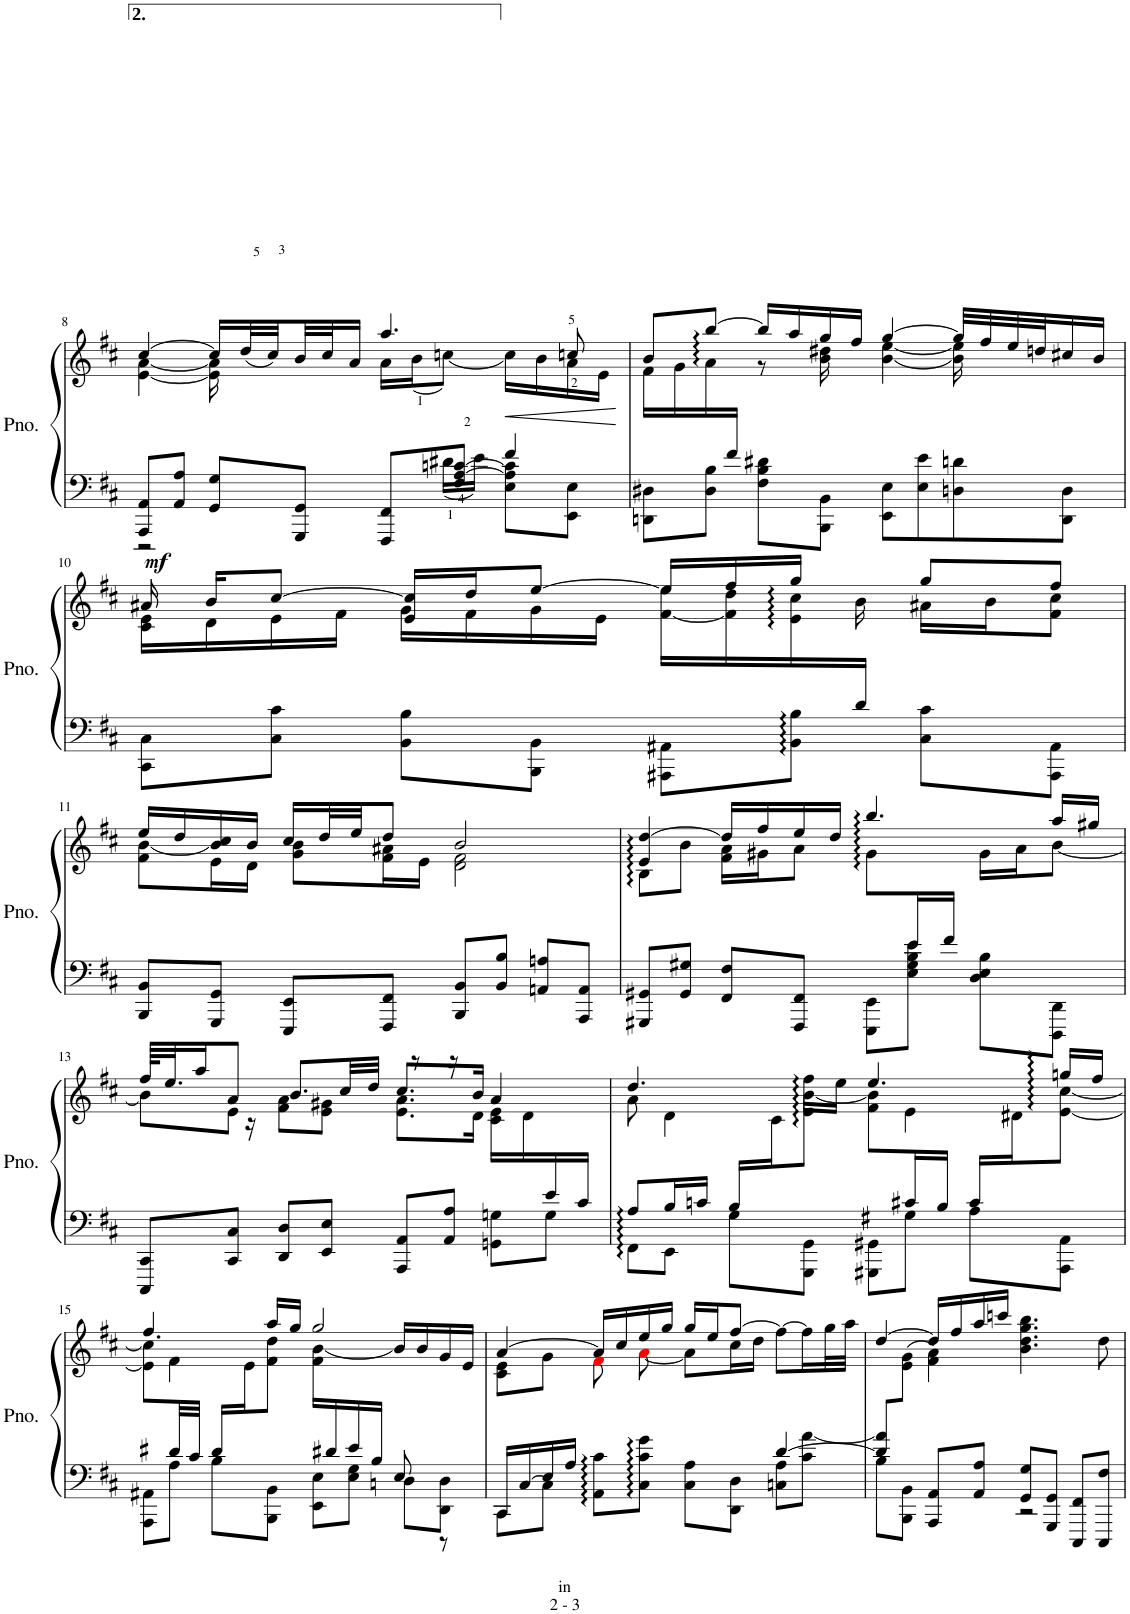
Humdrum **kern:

**kern	**kern	**dynam
*part1	*part1	*part1
*staff2	*staff1	*staff1/2
*I"Piano	*	*
*I'Pno.	*	*
!!LO:PB:g=z
*clefF4	*clefG2	*
*k[f#c#]	*k[f#c#]	*
*M4/4	*M4/4	*
*met(c)	*met(c)	*
=8	=8	=8
*^	*^	*
!	!	!	!	!LO:DY:b=2
8AAA/ 8AA/L	2r	[4cc#/	[4e\ [4a\	mf
8AA/ 8A/J	.	.	.	.
8GG/ 8G/L	.	16cc#/LL]	16e\] 16a\]	.
.	.	(32dd/L	8.ryy	.
.	.	32cc#/)	.	.
8GGG/ 8GG/J	.	32b/	.	.
.	.	32cc#/J	.	.
.	.	16a/JJ	.	.
8FFF#/ 8FF#/L	8ryy	4.aa/	16a\LL	.
.	.	.	(16b<\J	.
8F#/ [8A/ [8cn/J	16d#X\LL	.	[8ccn\J)	.
.	16e\JJ	.	.	.
8E\ 8A\] 8c\]L	4f#/	.	16cc\LL]	.
.	.	.	16b\	.
8EE\ 8E\J	.	8ccn/	16a\	.
.	.	.	16e\JJ	.
=9	=9	=9	=9	=9
8.ryy	8DDn\ 8D#X\L	8b/L	16f#\LL	.
.	.	.	16g\	.
.	8D#\ 8B\J	[8bb/J	16a\	.
16f#/JJ	.	.	16ryy	.
2.ryy	8F#\ 8B\ 8d#X\L	16bb/LL]	8r	.
.	.	16aa/	.	.
.	8BBB\ 8BB\J	16gg/	16b\ 16dd#X\	.
.	.	16ff#/JJ	16ryy	.
.	8EE\ 8E\L	[4gg/	[4b\ [4ee\	.
.	8E\ 8e\	.	.	.
.	8Dn\ 8dn\	32gg/LLL]	16b\] 16ee\]	.
.	.	32ff#/	.	.
.	.	32ee/	8.ryy	.
.	.	32ddn/J	.	.
.	8DD\ 8D\J	16cc#X/	.	.
.	.	16b/JJ	.	.
!!LO:LB:g=z
=10	=10	=10	=10	=10
*	*	*	*^	*
8.ryy	8CC#\ 8C#\L	16ryy	16c#\ 16e\LL	16a#X/	.
.	.	16b/KL	16d\	2...ryy	.
.	8C#\ 8c#\J	[8cc#/J	16e\	.	.
.	.	.	16f#\JJ	.	.
.	8BB\ 8B\L	16e/ 16cc#/]LL	16g\LL	.	.
.	.	16dd/J	16f#\	.	.
.	8BBB\ 8BB\J	[8ee/J	16g\	.	.
.	.	.	16e\JJ	.	.
.	8AAA#X\ 8AA#X\L	[16f#\ 16ee\]LL	16ee/LL	.	.
.	.	16f#\] 16dd\	16ff#/	.	.
.	8BB\: 8B\:J	16e\ 16cc#\	16gg/JJ	.	.
16d/JJ	.	16ryy	16b\	.	.
4ryy	8C#\ 8c#\L	8gg/L	16a#X\LL	.	.
.	.	.	16b\J	.	.
.	8AAA#\ 8AA#\J	8ff#/J	8f#\ 8cc#\J	.	.
*v	*v	*	*	*	*
*	*	*v	*v	*
!!LO:LB:g=z
=11	=11	=11	=11
8BBB/ 8BB/L	16ee/LL	8f#\ [8b\L	.
.	16dd/	.	.
8GGG/ 8GG/J	16b/] 16cc#/	16e\L	.
.	16b/JJ	16d\JJ	.
8EEE/ 8EE/L	16cc#/LL	8g\ 8b\L	.
.	32dd/L	.	.
.	32ee/JJ	.	.
8FFF#/ 8FF#/J	8dd/J	16f#\ 16a#X\L	.
.	.	16e\JJ	.
8BBB/ 8BB/L	2b/	2d\ 2f#\	.
8BB/ 8B/J	.	.	.
8AAn/ 8An/L	.	.	.
8AAA/ 8AA/J	.	.	.
=12	=12	=12	=12
*^	*	*	*
8ryy	8GGG#X/ 8GG#X/L	4e/ [4dd/	8B\L	.
.	8GG#/ 8G#X/J	.	8b\J	.
.	8FF#/ 8F#/L	16dd/LL]	16f#\ 16a\LL	.
.	.	16ff#/	16g#X\J	.
.	8FFF#/ 8FF#/J	16ee/	8a\J	.
.	.	16dd/JJ	.	.
.	8EEE\ 8EE\L	4.bb/	8g#\L	.
16e/L	8E\ 8G#\ 8B\ 8e\J	.	8ryy	.
16f#/JJ	.	.	.	.
4ryy	8D\ 8E\ 8B\L	.	16g#\LL	.
.	.	.	16a\J	.
.	8DDD\ 8DD\J	16aa/LL	[8b\J	.
.	.	16gg#X/JJ	.	.
!!LO:LB:g=z
=13	=13	=13	=13	=13
*	*	*	*^	*
2..ryy	8CCC#/ 8CC#/L	64ff#/KLLL	8b\L]	8.ryy	.
.	.	32.ee/J	.	.	.
.	.	16aa/J	.	.	.
.	8CC#/ 8C#/J	8a/J	8e\J	.	.
.	.	.	.	16r	.
.	8DD/ 8D/L	64ryy	8f#\ 8a\L	8.b/L	.
.	.	8.ryy	.	.	.
.	8EE/ 8E/J	.	8e\ 8g#X\J	.	.
.	.	.	.	32cc#/LL	.
.	.	32ryy	.	.	.
.	.	.	.	32dd/JJJ	.
.	.	32ryy	.	.	.
.	8AAA/ 8AA/L	.	8.e\ 8.a\L	8.cc#/L	.
.	.	8r	.	.	.
.	8AA/ 8A/J	.	.	.	.
.	.	16r	.	.	.
.	.	.	16d\Jk	16b/Jk	.
.	.	64ryy	.	.	.
.	.	32ryy	.	.	.
.	8GGn\ 8Gn\L	4a/	16c#\ 16e\LL	4ryy	.
.	.	.	16d\	.	.
16e/	8G\J	.	8ryy	.	.
16c#/JJ	.	.	.	.	.
=14	=14	=14	=14	=14	=14
*	*^	*	*	*^	*
8ryy	8A/L	8FF#\L	4.dd/	8a\	8ryy	16ryy	.
*	*	*	*	*v	*v	*v	*
.	16B/L	8EE\J	.	4d\	.
.	16cn/JJ	.	.	.	.
.	16B/LL	8G\L	.	.	.
*	*	*	*^	*^	*
.	8.ryy	.	.	.	16ryy@	16c#\J	.
.	.	8GGG\ 8GG\J	16ff#\LL	8ryy	16ryy@	8e\ [8b\J	.
.	.	.	16ee\JJ	.	16ryy@	.	.
.	8GGG#X\ 8GG#X\L	2ryy	4.ee/	8f#\ 8b\]L	8ryy@	2ryy	.
16c#X/L	8G#X\J	.	.	8.ryy	4e\	.	.
16B/JJ	.	.	.	.	.	.	.
16c#/LL	8A\L	.	.	.	.	.	.
8.ryy	.	.	.	16d#X\J	.	.	.
.	8AAA\ 8AA\J	.	16ggn/LL	[8e\ [8cc#\J	8ryy	.	.
.	.	.	16ff#/JJ	.	.	.	.
!!LO:LB:g=z	!!	!!	!!
=15	=15	=15	=15	=15	=15	=15	=15
*	*	*^	*	*	*	*	*
4ryy	8ryy	8AAA\ 8AA#X\L	2.ryy	4ryy	8e\] 8cc#\]L	8ryy	4.ff#/	.
.	32d/LL	8A#X\J	.	.	2..ryy	4f#\	.	.
.	32c#/JJJ	.	.	.	.	.	.	.
.	2ryy	.	.	.	.	.	.	.
16d/LL	.	8B\L	.	16ryy	.	.	.	.
4ryy	.	.	.	16e\J	.	.	.	.
.	.	8BBB\ 8BB\J	.	8f#\ 8dd\J	.	2ryy	16aa/LL	.
.	.	.	.	.	.	.	16gg/JJ	.
.	.	8EE\ 8E\L	.	16f#\ [16b\LL	.	.	2gg/	.
16d#X/	.	.	.	8.ryy	.	.	.	.
16e/	.	8E\ 8G\J	.	.	.	.	.	.
16B/JJ	4ryy	.	.	.	.	.	.	.
4ryy	.	8Dn\L	8E/	16b/LL]	.	.	.	.
.	.	.	.	16b/	.	.	.	.
.	.	8DD\ 8D\J	8r	16g/	.	8ryy	.	.
.	16ryy	.	.	16e/JJ	.	.	.	.
*	*v	*v	*v	*	*	*	*	*
*	*	*	*	*v	*v	*
=16	=16	=16	=16	=16	=16
8CC#\L	16CC#/LL	[4a/	8c#\ 8e\L	4.ryy	.
.	[16C#/	.	.	.	.
8C#\J]	16E/	.	8g\J	.	.
.	16A/JJ	.	.	.	.
8AA\ 8c#\L	2ryy	16a/LL]	8f#i\	.	.
.	.	16cc#/	.	.	.
8C#\ 8c#\ 8g\J	.	16ee/	8ryy	[8ai\	.
.	.	16gg/JJ	.	.	.
8C#\ 8A\L	.	16gg/LL	8a\L]	2ryy	.
.	.	16ee/J	.	.	.
8DD\ 8D\J	.	[8ff#/J	16cc#\L	.	.
.	.	.	16dd\JJ	.	.
8Cn\ 8A\L	[4d/	8ff#\L_	4ryy	.	.
8c#\ [8a\J	.	16ff#\L]	.	.	.
.	.	32gg\L	.	.	.
.	.	32aa\JJJ	.	.	.
*	*	*	*v	*v	*
=17	=17	=17	=17	=17
*	*^	*	*	*
8d/] 8a/]L	8B\L	2ryy	[4dd/	8ryy	.
2..ryy	8BBB\ 8BB\J	.	.	(8e\ 8g\J	.
.	8AAA/ 8AA/L	.	16dd/LL]	4f#\ 4a\)	.
.	.	.	16ff#/	.	.
.	8AA/ 8A/J	.	16aa/	.	.
.	.	.	16cccn/JJ	.	.
.	8GG/ 8G/L	2r	4.b\ 4.dd\ 4.gg\ 4.bb\	2ryy	.
.	8GGG/ 8GG/J	.	.	.	.
.	8CCC#/ 8FF#/L	.	.	.	.
.	8CCC#/ 8F#/J	.	8dd\	.	.
*v	*v	*v	*	*	*
*	*v	*v	*
=	=	=
*-	*-	*-
